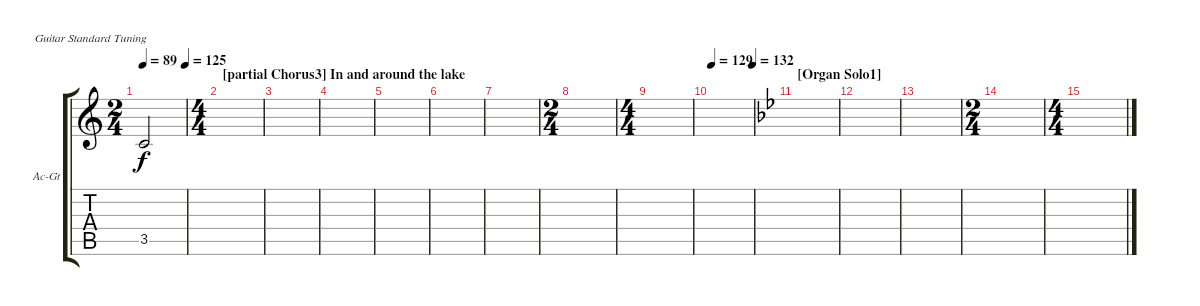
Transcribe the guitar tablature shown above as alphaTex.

\bracketExtendMode groupsimilarinstruments
\firstSystemTrackNameOrientation horizontal
\otherSystemsTrackNameOrientation horizontal
\track ("Acoustic Guitar" "Ac-Gt") {instrument acousticguitarnylon}
\staff {score tabs}
\tuning (E4 B3 G3 D3 A2 E2)
\ts (2 4)
\tempo 89
\tempo (125 1)
\clef g2
\ks aminor
3.5{t}.2{dy f} |
\ts (4 4)
\section ("" "[partial Chorus3] In and around the lake")
|
|
|
|
|
|
\ts (2 4)
|
\ts (4 4)
|
\tempo 129
\tempo (132 0.99375)
|
\section ("" "[Organ Solo1]")
\ks gminor
|
|
|
\ts (2 4)
|
\ts (4 4)
